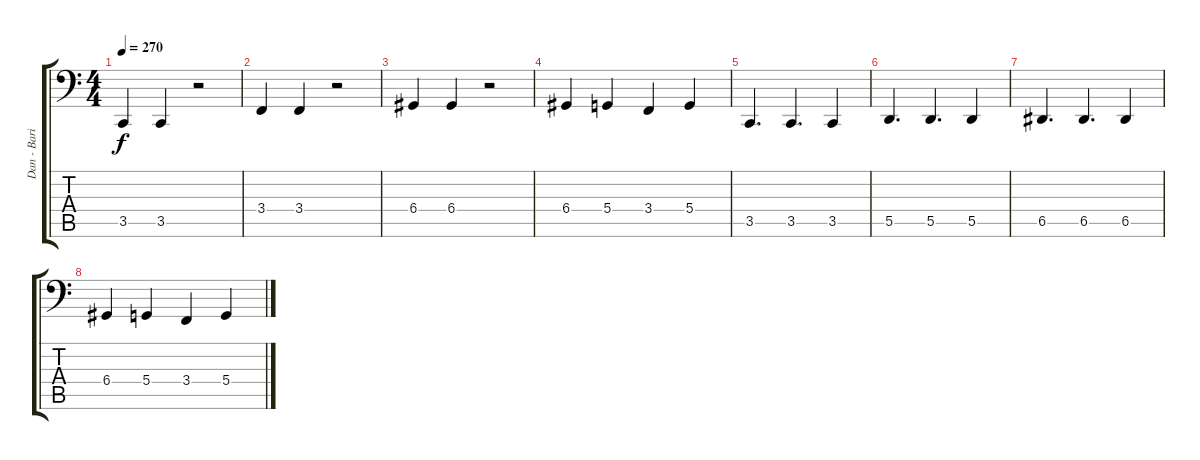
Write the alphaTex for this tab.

\track ("Dan - Bari Sax" "Dan - Bari") {instrument baritonesax}
\staff {score tabs}
\tuning (E3 B2 G2 D2 A1 E1) {hide}
\ts (4 4)
\tempo 270
\clef f4
\ks c
3.5.4{dy f} 3.5.4 r.2 |
3.4.4 3.4.4 r.2 |
6.4.4 6.4.4 r.2 |
6.4.4 5.4.4 3.4.4 5.4.4 |
3.5.4{d} 3.5.4{d} 3.5.4 |
5.5.4{d} 5.5.4{d} 5.5.4 |
6.5.4{d} 6.5.4{d} 6.5.4 |
6.4.4 5.4.4 3.4.4 5.4.4
